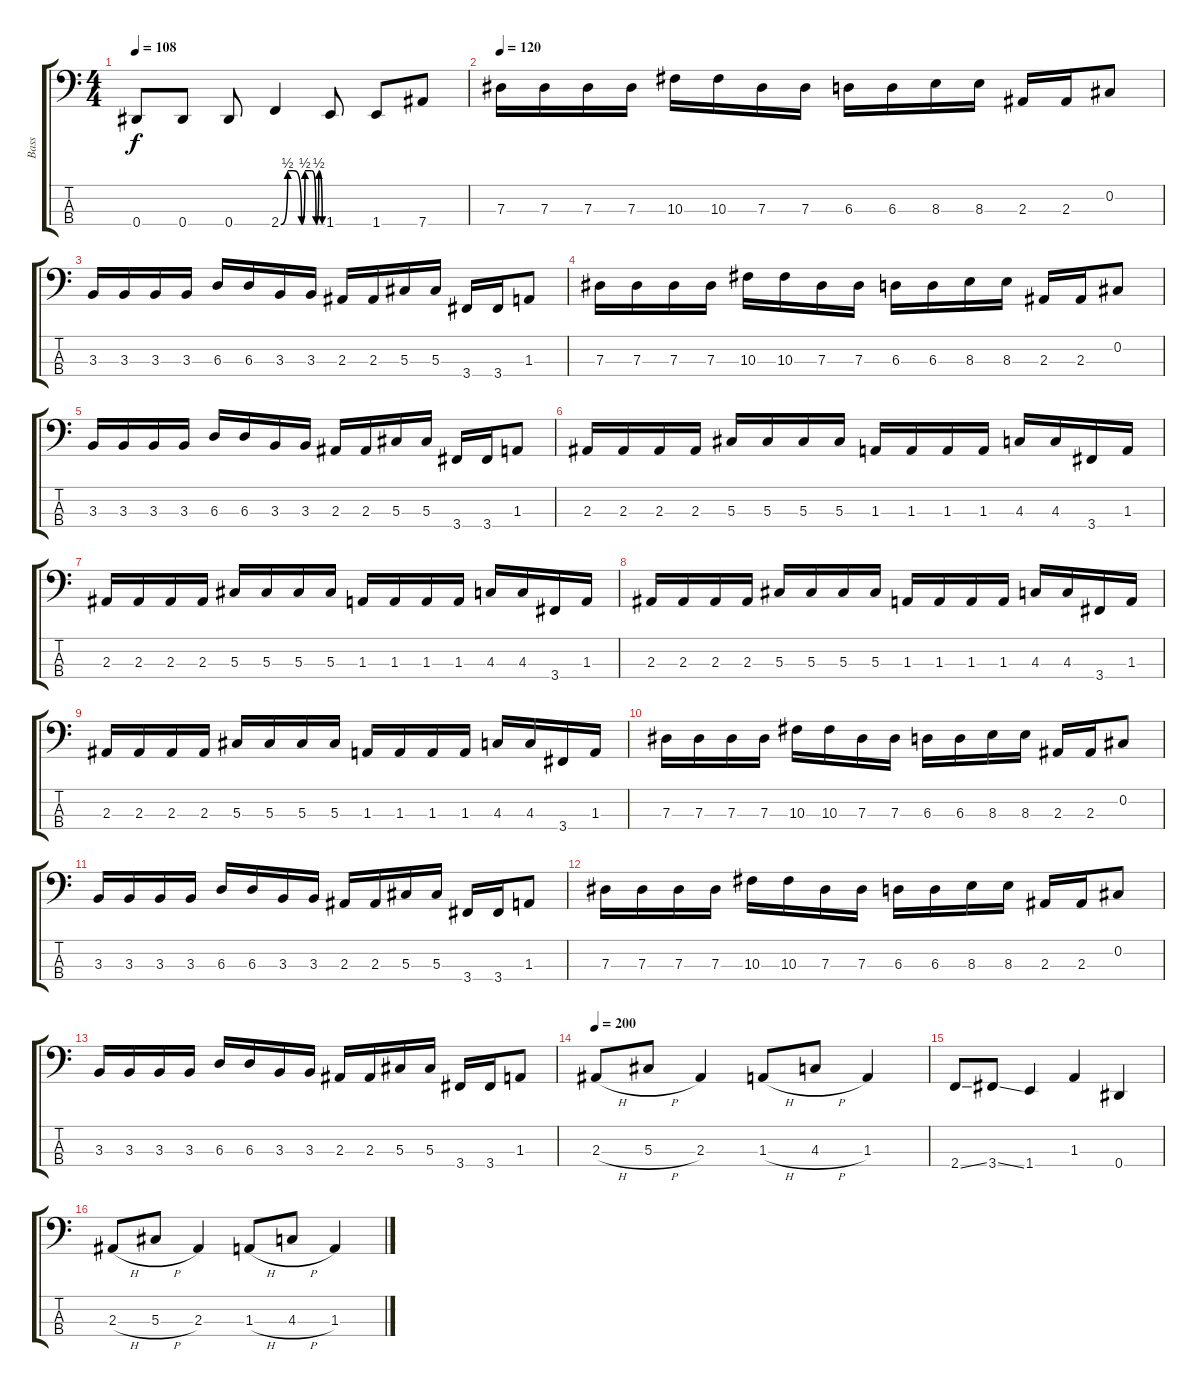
\track ("Bass" "Bass") {instrument electricbasspick}
\staff {score tabs}
\tuning (Gb2 Db2 Ab1 Eb1) {hide}
\ts (4 4)
\tempo 108
\clef f4
\ks c
0.4.8{dy f} 0.4.8 0.4.8 2.4{be (custom 0 0 10 2 19 2 30 0 35 2 45 2 51 0 55 2 60 0)}.4 1.4.8 1.4.8 7.4.8 |
\tempo 120
7.3.16 7.3.16 7.3.16 7.3.16 10.3.16 10.3.16 7.3.16 7.3.16 6.3.16 6.3.16 8.3.16 8.3.16 2.3.16 2.3.16 0.2.8 |
3.3.16 3.3.16 3.3.16 3.3.16 6.3.16 6.3.16 3.3.16 3.3.16 2.3.16 2.3.16 5.3.16 5.3.16 3.4.16 3.4.16 1.3.8 |
7.3.16 7.3.16 7.3.16 7.3.16 10.3.16 10.3.16 7.3.16 7.3.16 6.3.16 6.3.16 8.3.16 8.3.16 2.3.16 2.3.16 0.2.8 |
3.3.16 3.3.16 3.3.16 3.3.16 6.3.16 6.3.16 3.3.16 3.3.16 2.3.16 2.3.16 5.3.16 5.3.16 3.4.16 3.4.16 1.3.8 |
2.3.16 2.3.16 2.3.16 2.3.16 5.3.16 5.3.16 5.3.16 5.3.16 1.3.16 1.3.16 1.3.16 1.3.16 4.3.16 4.3.16 3.4.16 1.3.16 |
2.3.16 2.3.16 2.3.16 2.3.16 5.3.16 5.3.16 5.3.16 5.3.16 1.3.16 1.3.16 1.3.16 1.3.16 4.3.16 4.3.16 3.4.16 1.3.16 |
2.3.16 2.3.16 2.3.16 2.3.16 5.3.16 5.3.16 5.3.16 5.3.16 1.3.16 1.3.16 1.3.16 1.3.16 4.3.16 4.3.16 3.4.16 1.3.16 |
2.3.16 2.3.16 2.3.16 2.3.16 5.3.16 5.3.16 5.3.16 5.3.16 1.3.16 1.3.16 1.3.16 1.3.16 4.3.16 4.3.16 3.4.16 1.3.16 |
7.3.16 7.3.16 7.3.16 7.3.16 10.3.16 10.3.16 7.3.16 7.3.16 6.3.16 6.3.16 8.3.16 8.3.16 2.3.16 2.3.16 0.2.8 |
3.3.16 3.3.16 3.3.16 3.3.16 6.3.16 6.3.16 3.3.16 3.3.16 2.3.16 2.3.16 5.3.16 5.3.16 3.4.16 3.4.16 1.3.8 |
7.3.16 7.3.16 7.3.16 7.3.16 10.3.16 10.3.16 7.3.16 7.3.16 6.3.16 6.3.16 8.3.16 8.3.16 2.3.16 2.3.16 0.2.8 |
3.3.16 3.3.16 3.3.16 3.3.16 6.3.16 6.3.16 3.3.16 3.3.16 2.3.16 2.3.16 5.3.16 5.3.16 3.4.16 3.4.16 1.3.8 |
\tempo 200
2.3{h}.8 5.3{h}.8 2.3.4 1.3{h}.8 4.3{h}.8 1.3.4 |
2.4{ss}.8 3.4{ss}.8 1.4.4 1.3.4 0.4.4 |
2.3{h}.8 5.3{h}.8 2.3.4 1.3{h}.8 4.3{h}.8 1.3.4
